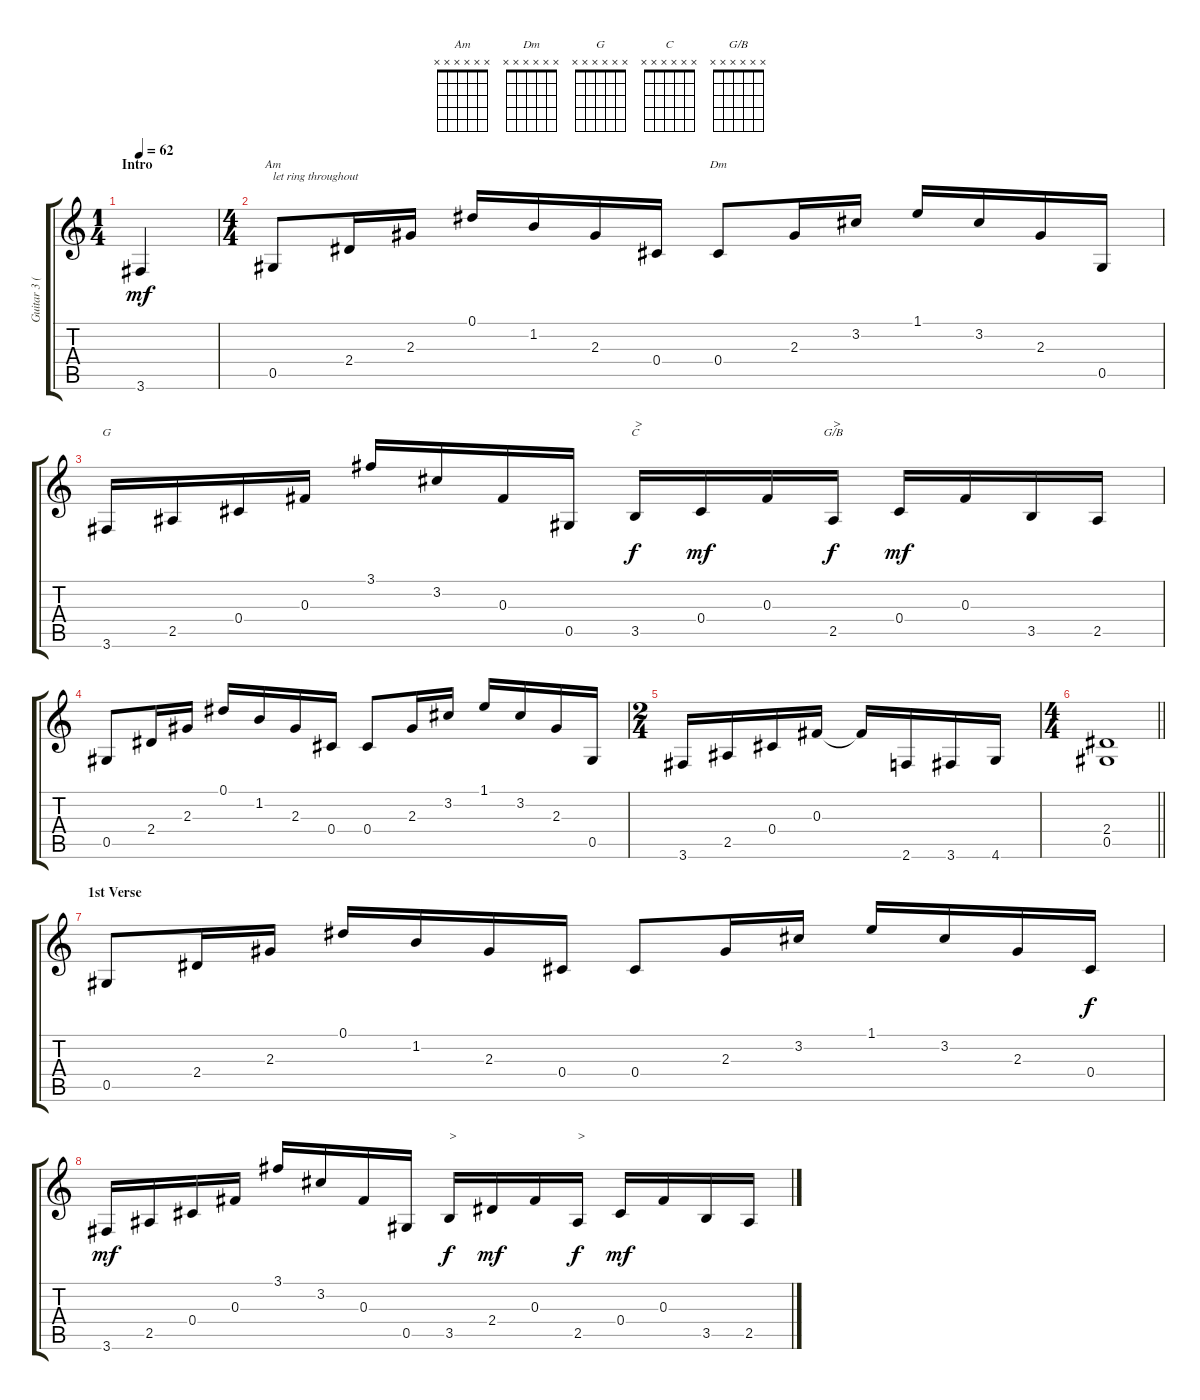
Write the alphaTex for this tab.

\track ("Guitar 3 (Izzy)" "Guitar 3 (") {instrument electricguitarjazz}
\staff {score tabs}
\tuning (Eb4 Bb3 Gb3 Db3 Ab2 Eb2) {hide}
\chord ("Am" x x x x x x)
\chord ("Dm" x x x x x x)
\chord ("G" x x x x x x)
\chord ("C" x x x x x x)
\chord ("G/B" x x x x x x)
\ts (1 4)
\section ("" "Intro")
\tempo 62
\clef g2
\ks c
3.6.4{dy mf instrument electricguitarjazz} |
\ts (4 4)
0.5.8{ch "Am" txt "let ring throughout"} 2.4.16 2.3.16 0.1.16 1.2.16 2.3.16 0.4.16 0.4.8{ch "Dm"} 2.3.16 3.2.16 1.1.16 3.2.16 2.3.16 0.5.16 |
3.6.16{ch "G"} 2.5.16 0.4.16 0.3.16 3.1.16 3.2.16 0.3.16 0.5.16 3.5.16{ch "C" txt ">" dy f} 0.4.16{dy mf} 0.3.16 2.5.16{ch "G/B" txt ">" dy f} 0.4.16{dy mf} 0.3.16 3.5.16 2.5.16 |
0.5.8 2.4.16 2.3.16 0.1.16 1.2.16 2.3.16 0.4.16 0.4.8 2.3.16 3.2.16 1.1.16 3.2.16 2.3.16 0.5.16 |
\ts (2 4)
3.6.16 2.5.16 0.4.16 0.3.16 0.3{t}.16 2.6.16 3.6.16 4.6.16 |
\ts (4 4)
\barLineRight lightlight
(2.4 0.5).1 |
\section ("" "1st Verse")
0.5.8 2.4.16 2.3.16 0.1.16 1.2.16 2.3.16 0.4.16 0.4.8 2.3.16 3.2.16 1.1.16 3.2.16 2.3.16 0.4.16{dy f} |
3.6.16{dy mf} 2.5.16 0.4.16 0.3.16 3.1.16 3.2.16 0.3.16 0.5.16 3.5.16{txt ">" dy f} 2.4.16{dy mf} 0.3.16 2.5.16{txt ">" dy f} 0.4.16{dy mf} 0.3.16 3.5.16 2.5.16
